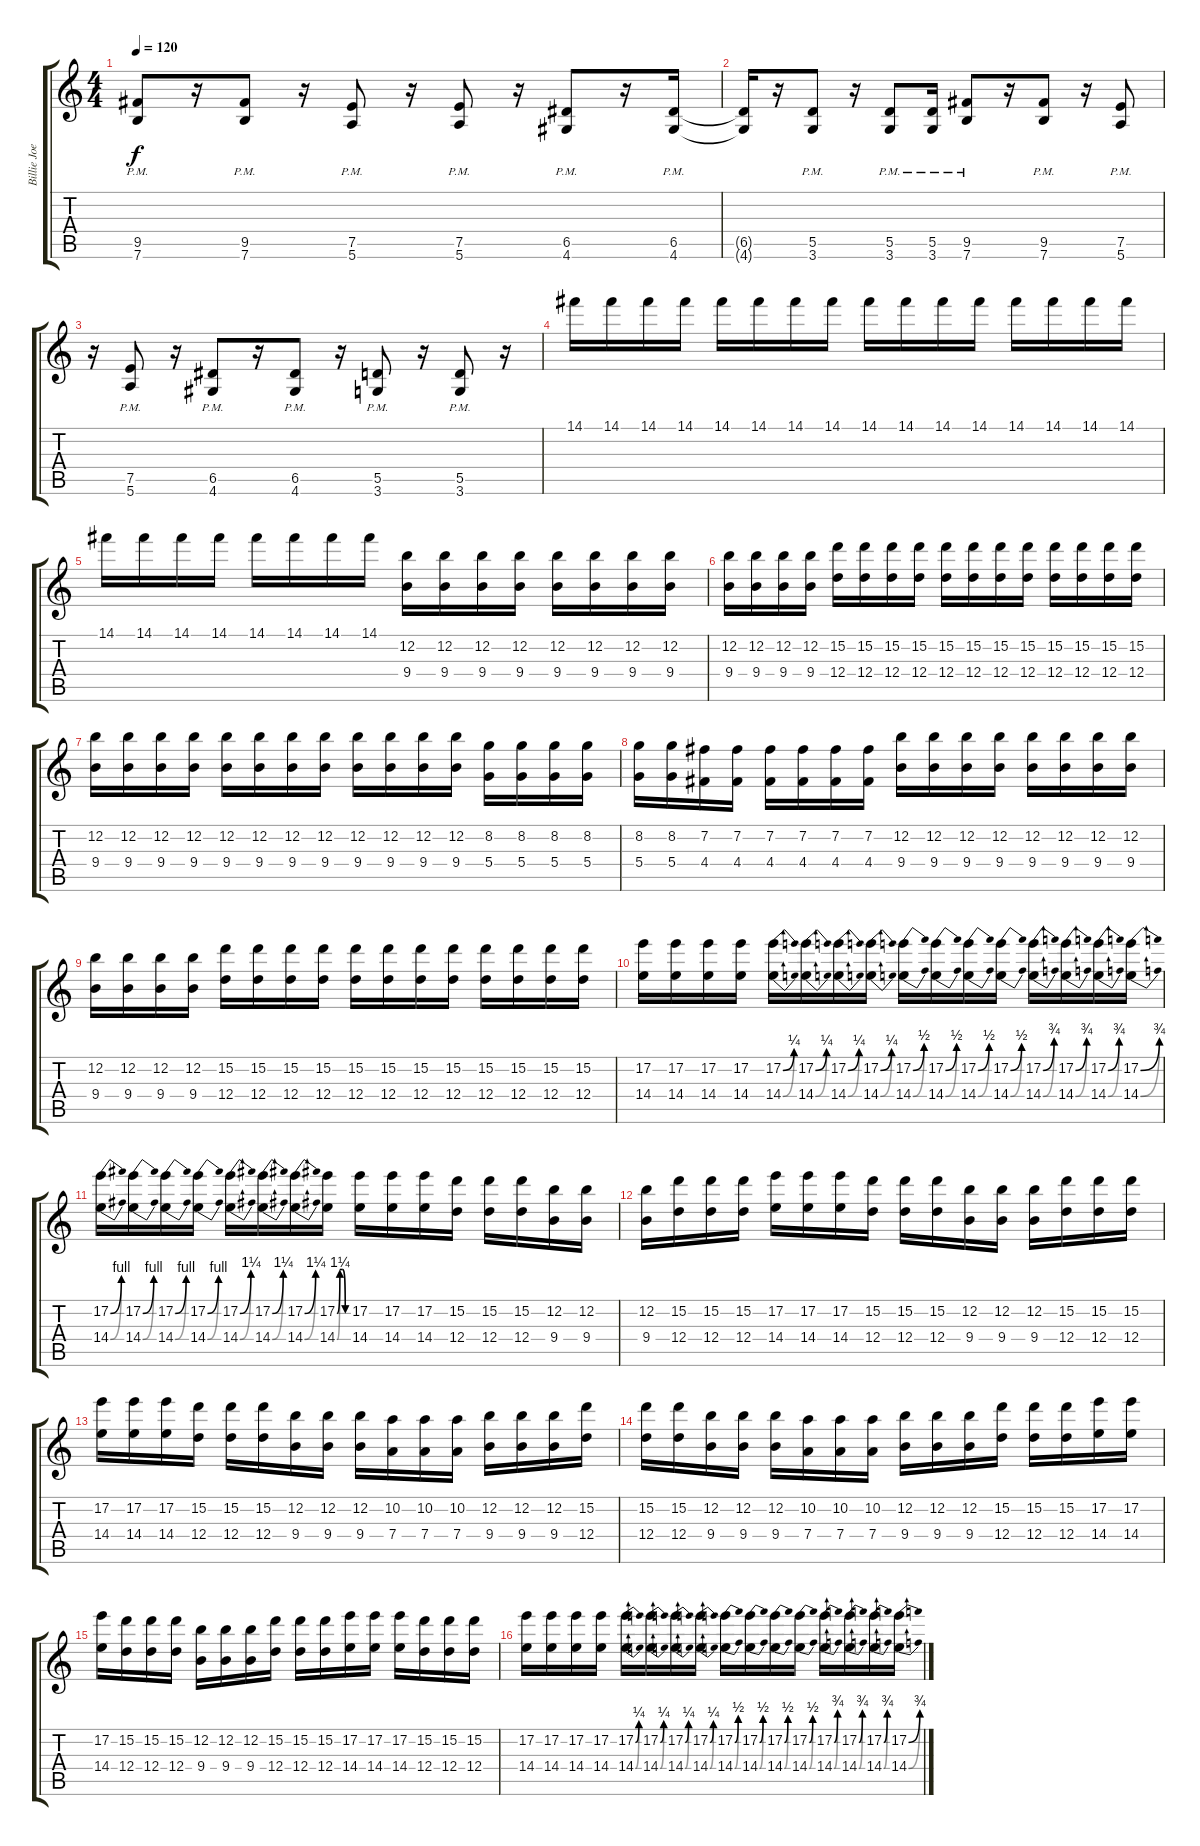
\track ("Billie Joe Guitar 1" "Billie Joe") {instrument distortionguitar}
\staff {score tabs}
\tuning (E4 B3 G3 D3 A2 E2) {hide}
\ts (4 4)
\tempo 120
\clef g2
\ks c
(9.5{pm} 7.6{pm}).8{dy f} r.16 (9.5{pm} 7.6{pm}).8 r.16 (7.5{pm} 5.6{pm}).8 r.16 (7.5{pm} 5.6{pm}).8 r.16 (6.5{pm} 4.6{pm}).8 r.16 (6.5{pm} 4.6{pm}).16 |
(6.5{t} 4.6{t}).16 r.16 (5.5{pm} 3.6{pm}).8 r.16 (5.5{pm} 3.6{pm}).8 (5.5{pm} 3.6{pm}).16 (9.5{pm} 7.6{pm}).8 r.16 (9.5{pm} 7.6{pm}).8 r.16 (7.5{pm} 5.6{pm}).8 |
r.16 (7.5{pm} 5.6{pm}).8 r.16 (6.5{pm} 4.6{pm}).8 r.16 (6.5{pm} 4.6{pm}).8 r.16 (5.5{pm} 3.6{pm}).8 r.16 (5.5{pm} 3.6{pm}).8 r.16 |
14.1.16 14.1.16 14.1.16 14.1.16 14.1.16 14.1.16 14.1.16 14.1.16 14.1.16 14.1.16 14.1.16 14.1.16 14.1.16 14.1.16 14.1.16 14.1.16 |
14.1.16 14.1.16 14.1.16 14.1.16 14.1.16 14.1.16 14.1.16 14.1.16 (12.2 9.4).16 (12.2 9.4).16 (12.2 9.4).16 (12.2 9.4).16 (12.2 9.4).16 (12.2 9.4).16 (12.2 9.4).16 (12.2 9.4).16 |
(12.2 9.4).16 (12.2 9.4).16 (12.2 9.4).16 (12.2 9.4).16 (15.2 12.4).16 (15.2 12.4).16 (15.2 12.4).16 (15.2 12.4).16 (15.2 12.4).16 (15.2 12.4).16 (15.2 12.4).16 (15.2 12.4).16 (15.2 12.4).16 (15.2 12.4).16 (15.2 12.4).16 (15.2 12.4).16 |
(12.2 9.4).16 (12.2 9.4).16 (12.2 9.4).16 (12.2 9.4).16 (12.2 9.4).16 (12.2 9.4).16 (12.2 9.4).16 (12.2 9.4).16 (12.2 9.4).16 (12.2 9.4).16 (12.2 9.4).16 (12.2 9.4).16 (8.2 5.4).16 (8.2 5.4).16 (8.2 5.4).16 (8.2 5.4).16 |
(8.2 5.4).16 (8.2 5.4).16 (7.2 4.4).16 (7.2 4.4).16 (7.2 4.4).16 (7.2 4.4).16 (7.2 4.4).16 (7.2 4.4).16 (12.2 9.4).16 (12.2 9.4).16 (12.2 9.4).16 (12.2 9.4).16 (12.2 9.4).16 (12.2 9.4).16 (12.2 9.4).16 (12.2 9.4).16 |
(12.2 9.4).16 (12.2 9.4).16 (12.2 9.4).16 (12.2 9.4).16 (15.2 12.4).16 (15.2 12.4).16 (15.2 12.4).16 (15.2 12.4).16 (15.2 12.4).16 (15.2 12.4).16 (15.2 12.4).16 (15.2 12.4).16 (15.2 12.4).16 (15.2 12.4).16 (15.2 12.4).16 (15.2 12.4).16 |
(17.2 14.4).16 (17.2 14.4).16 (17.2 14.4).16 (17.2 14.4).16 (17.2{be (bend 0 0 60 1)} 14.4{be (bend 0 0 60 1)}).16 (17.2{be (bend 0 0 60 1)} 14.4{be (bend 0 0 60 1)}).16 (17.2{be (bend 0 0 60 1)} 14.4{be (bend 0 0 60 1)}).16 (17.2{be (bend 0 0 60 1)} 14.4{be (bend 0 0 60 1)}).16 (17.2{be (bend 0 0 60 2)} 14.4{be (bend 0 0 60 2)}).16 (17.2{be (bend 0 0 60 2)} 14.4{be (bend 0 0 60 2)}).16 (17.2{be (bend 0 0 60 2)} 14.4{be (bend 0 0 60 2)}).16 (17.2{be (bend 0 0 60 2)} 14.4{be (bend 0 0 60 2)}).16 (17.2{be (bend 0 0 60 3)} 14.4{be (bend 0 0 60 3)}).16 (17.2{be (bend 0 0 60 3)} 14.4{be (bend 0 0 60 3)}).16 (17.2{be (bend 0 0 60 3)} 14.4{be (bend 0 0 60 3)}).16 (17.2{be (bend 0 0 60 3)} 14.4{be (bend 0 0 60 3)}).16 |
(17.2{be (bend 0 0 60 4)} 14.4{be (bend 0 0 60 4)}).16 (17.2{be (bend 0 0 60 4)} 14.4{be (bend 0 0 60 4)}).16 (17.2{be (bend 0 0 60 4)} 14.4{be (bend 0 0 60 4)}).16 (17.2{be (bend 0 0 60 4)} 14.4{be (bend 0 0 60 4)}).16 (17.2{be (bend 0 0 60 5)} 14.4{be (bend 0 0 60 5)}).16 (17.2{be (bend 0 0 60 5)} 14.4{be (bend 0 0 60 5)}).16 (17.2{be (bend 0 0 60 5)} 14.4{be (bend 0 0 60 5)}).16 (17.2{be (custom 0 0 15 5 30 5 45 0 60 0)} 14.4{be (custom 0 0 15 5 30 5 45 0 60 0)}).16 (17.2 14.4).16 (17.2 14.4).16 (17.2 14.4).16 (15.2 12.4).16 (15.2 12.4).16 (15.2 12.4).16 (12.2 9.4).16 (12.2 9.4).16 |
(12.2 9.4).16 (15.2 12.4).16 (15.2 12.4).16 (15.2 12.4).16 (17.2 14.4).16 (17.2 14.4).16 (17.2 14.4).16 (15.2 12.4).16 (15.2 12.4).16 (15.2 12.4).16 (12.2 9.4).16 (12.2 9.4).16 (12.2 9.4).16 (15.2 12.4).16 (15.2 12.4).16 (15.2 12.4).16 |
(17.2 14.4).16 (17.2 14.4).16 (17.2 14.4).16 (15.2 12.4).16 (15.2 12.4).16 (15.2 12.4).16 (12.2 9.4).16 (12.2 9.4).16 (12.2 9.4).16 (10.2 7.4).16 (10.2 7.4).16 (10.2 7.4).16 (12.2 9.4).16 (12.2 9.4).16 (12.2 9.4).16 (15.2 12.4).16 |
(15.2 12.4).16 (15.2 12.4).16 (12.2 9.4).16 (12.2 9.4).16 (12.2 9.4).16 (10.2 7.4).16 (10.2 7.4).16 (10.2 7.4).16 (12.2 9.4).16 (12.2 9.4).16 (12.2 9.4).16 (15.2 12.4).16 (15.2 12.4).16 (15.2 12.4).16 (17.2 14.4).16 (17.2 14.4).16 |
(17.2 14.4).16 (15.2 12.4).16 (15.2 12.4).16 (15.2 12.4).16 (12.2 9.4).16 (12.2 9.4).16 (12.2 9.4).16 (15.2 12.4).16 (15.2 12.4).16 (15.2 12.4).16 (17.2 14.4).16 (17.2 14.4).16 (17.2 14.4).16 (15.2 12.4).16 (15.2 12.4).16 (15.2 12.4).16 |
(17.2 14.4).16 (17.2 14.4).16 (17.2 14.4).16 (17.2 14.4).16 (17.2{be (bend 0 0 60 1)} 14.4{be (bend 0 0 60 1)}).16 (17.2{be (bend 0 0 60 1)} 14.4{be (bend 0 0 60 1)}).16 (17.2{be (bend 0 0 60 1)} 14.4{be (bend 0 0 60 1)}).16 (17.2{be (bend 0 0 60 1)} 14.4{be (bend 0 0 60 1)}).16 (17.2{be (bend 0 0 60 2)} 14.4{be (bend 0 0 60 2)}).16 (17.2{be (bend 0 0 60 2)} 14.4{be (bend 0 0 60 2)}).16 (17.2{be (bend 0 0 60 2)} 14.4{be (bend 0 0 60 2)}).16 (17.2{be (bend 0 0 60 2)} 14.4{be (bend 0 0 60 2)}).16 (17.2{be (bend 0 0 60 3)} 14.4{be (bend 0 0 60 3)}).16 (17.2{be (bend 0 0 60 3)} 14.4{be (bend 0 0 60 3)}).16 (17.2{be (bend 0 0 60 3)} 14.4{be (bend 0 0 60 3)}).16 (17.2{be (bend 0 0 60 3)} 14.4{be (bend 0 0 60 3)}).16
